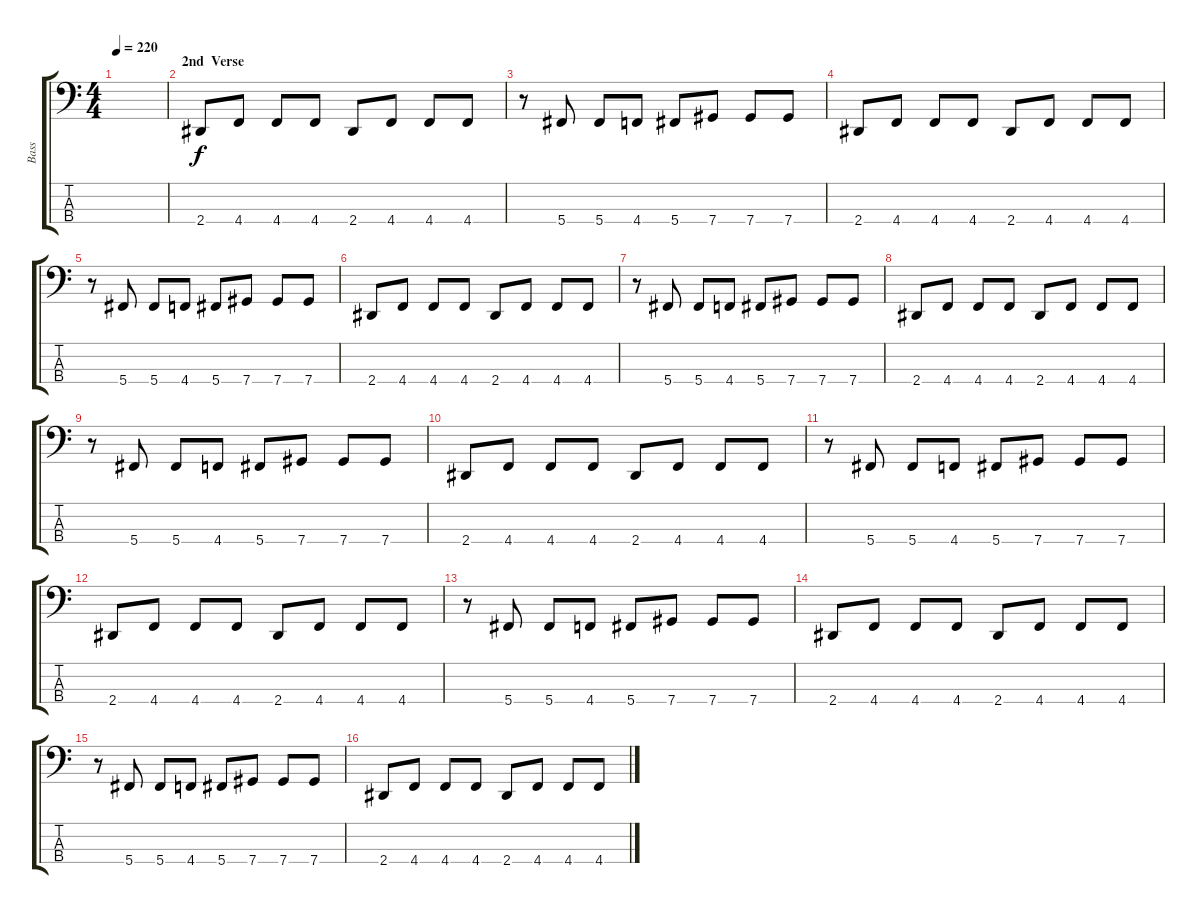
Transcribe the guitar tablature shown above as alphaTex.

\track ("Bass" "Bass") {instrument electricbasspick}
\staff {score tabs}
\tuning (Gb2 Db2 Ab1 Db1) {hide}
\ts (4 4)
\tempo 220
\clef f4
\ks c
|
\section ("" "2nd  Verse")
2.4.8 4.4.8 4.4.8 4.4.8 2.4.8 4.4.8 4.4.8 4.4.8 |
r.8 5.4.8 5.4.8 4.4.8 5.4.8 7.4.8 7.4.8 7.4.8 |
2.4.8 4.4.8 4.4.8 4.4.8 2.4.8 4.4.8 4.4.8 4.4.8 |
r.8 5.4.8 5.4.8 4.4.8 5.4.8 7.4.8 7.4.8 7.4.8 |
2.4.8 4.4.8 4.4.8 4.4.8 2.4.8 4.4.8 4.4.8 4.4.8 |
r.8 5.4.8 5.4.8 4.4.8 5.4.8 7.4.8 7.4.8 7.4.8 |
2.4.8 4.4.8 4.4.8 4.4.8 2.4.8 4.4.8 4.4.8 4.4.8 |
r.8 5.4.8 5.4.8 4.4.8 5.4.8 7.4.8 7.4.8 7.4.8 |
2.4.8 4.4.8 4.4.8 4.4.8 2.4.8 4.4.8 4.4.8 4.4.8 |
r.8 5.4.8 5.4.8 4.4.8 5.4.8 7.4.8 7.4.8 7.4.8 |
2.4.8 4.4.8 4.4.8 4.4.8 2.4.8 4.4.8 4.4.8 4.4.8 |
r.8 5.4.8 5.4.8 4.4.8 5.4.8 7.4.8 7.4.8 7.4.8 |
2.4.8 4.4.8 4.4.8 4.4.8 2.4.8 4.4.8 4.4.8 4.4.8 |
r.8 5.4.8 5.4.8 4.4.8 5.4.8 7.4.8 7.4.8 7.4.8 |
2.4.8 4.4.8 4.4.8 4.4.8 2.4.8 4.4.8 4.4.8 4.4.8
